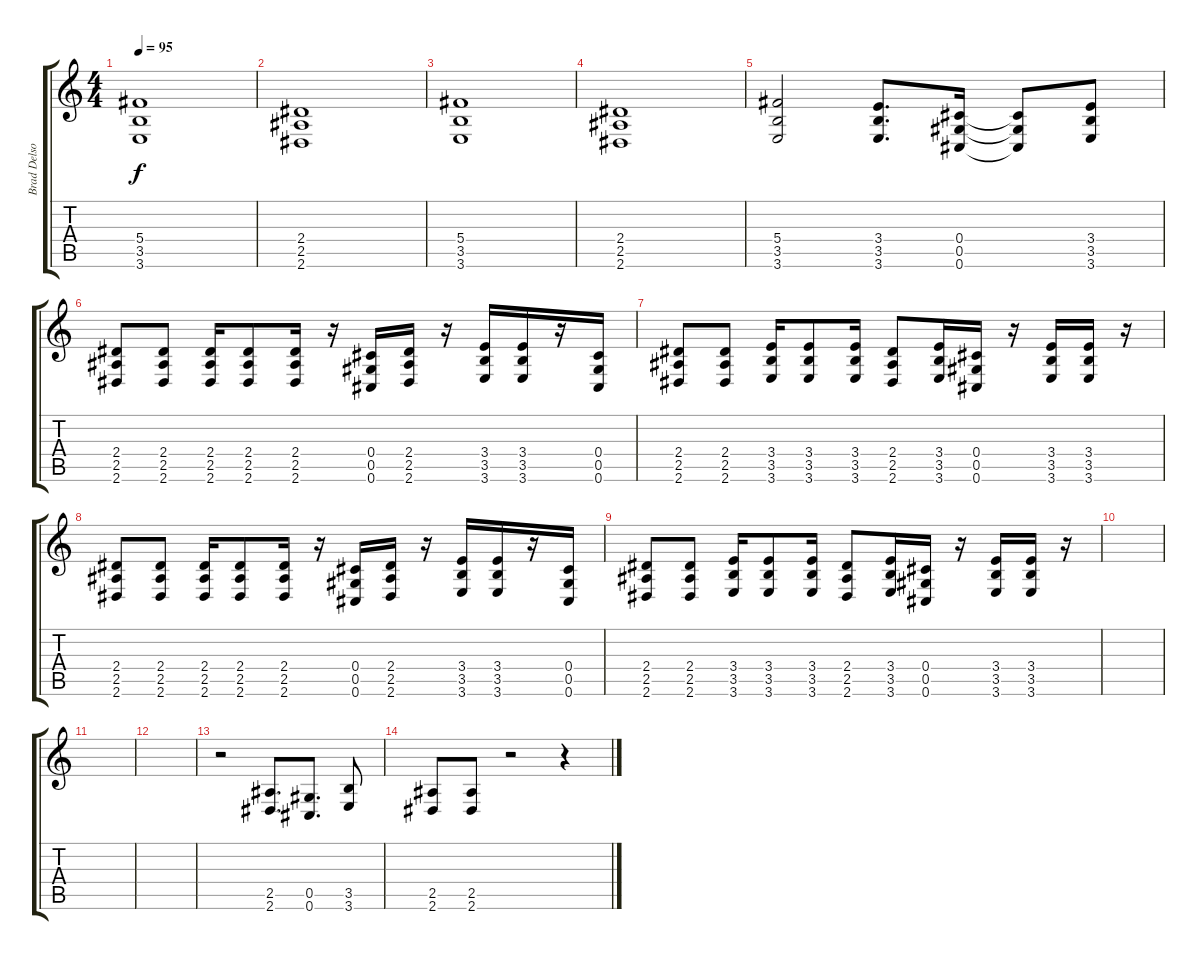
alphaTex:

\track ("Brad Delson" "Brad Delso") {instrument distortionguitar}
\staff {score tabs}
\tuning (Eb4 Bb3 Gb3 Db3 Ab2 Db2) {hide}
\ts (4 4)
\tempo 95
\clef g2
\ks c
(5.4 3.5 3.6).1{dy f} |
(2.4 2.5 2.6).1 |
(5.4 3.5 3.6).1 |
(2.4 2.5 2.6).1 |
(5.4 3.5 3.6).2 (3.4 3.5 3.6).8{d} (0.4 0.5 0.6).16 (0.4{t} 0.5{t} 0.6{t}).8 (3.4 3.5 3.6).8 |
(2.4 2.5 2.6).8 (2.4 2.5 2.6).8 (2.4 2.5 2.6).16 (2.4 2.5 2.6).8 (2.4 2.5 2.6).16 r.16 (0.4 0.5 0.6).16 (2.4 2.5 2.6).16 r.16 (3.4 3.5 3.6).16 (3.4 3.5 3.6).16 r.16 (0.4 0.5 0.6).16 |
(2.4 2.5 2.6).8 (2.4 2.5 2.6).8 (3.4 3.5 3.6).16 (3.4 3.5 3.6).8 (3.4 3.5 3.6).16 (2.4 2.5 2.6).8 (3.4 3.5 3.6).16 (0.4 0.5 0.6).16 r.16 (3.4 3.5 3.6).16 (3.4 3.5 3.6).16 r.16 |
(2.4 2.5 2.6).8 (2.4 2.5 2.6).8 (2.4 2.5 2.6).16 (2.4 2.5 2.6).8 (2.4 2.5 2.6).16 r.16 (0.4 0.5 0.6).16 (2.4 2.5 2.6).16 r.16 (3.4 3.5 3.6).16 (3.4 3.5 3.6).16 r.16 (0.4 0.5 0.6).16 |
(2.4 2.5 2.6).8 (2.4 2.5 2.6).8 (3.4 3.5 3.6).16 (3.4 3.5 3.6).8 (3.4 3.5 3.6).16 (2.4 2.5 2.6).8 (3.4 3.5 3.6).16 (0.4 0.5 0.6).16 r.16 (3.4 3.5 3.6).16 (3.4 3.5 3.6).16 r.16 |
|
|
|
r.2 (2.5 2.6).8{d} (0.5 0.6).8{d} (3.5 3.6).8 |
(2.5 2.6).8 (2.5 2.6).8 r.2 r.4
